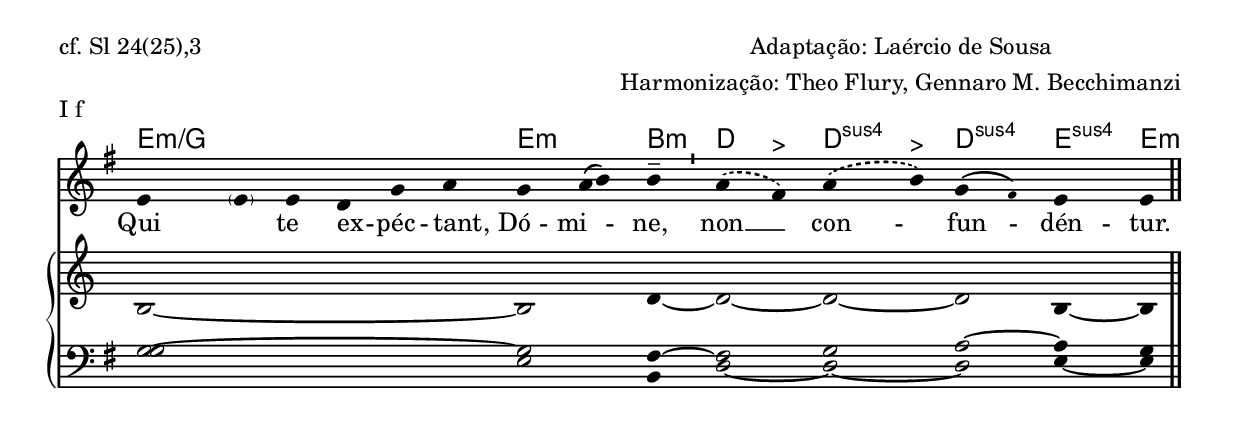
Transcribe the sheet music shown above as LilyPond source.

\version "2.24.1"

\include "gregorian.ly"
\include "../../../modules/lilypond/neums.ily"
\include "../../../modules/lilypond/spacing.ily"
\include "../../../modules/lilypond/layout.ily"
\include "../../../modules/lilypond/lyrics.ily"
\include "../../../modules/lilypond/symbols.ily"

antiphonChant = \relative c' {
  \AntiphonSignature
  \key d \minor
  \C d \Cp d d c f g f \CC g a \E a
  \divisioMinima
  \C_L g e \C_L g a \CL f e \C d d
  \finalis
}

antiphonOrganRight = \relative c' {
  \AntiphonSignature
  a2*3~ a2*3/2 c4~
  c2~ c~ c a4~ a
  \finalis
}

antiphonOrganLeft = \relative c {
  \AntiphonSignature
  \clef bass
  \key d \minor
  f2*3~ f2*3/2 e4~
  e2 f g~ g4 f
  \finalis
}

antiphonOrganPedal = \relative c {
  \AntiphonSignature
  \tweak X-offset #1.2 f2*3 d2*3/2 a4
  c2~ c~ c d4~ d
}

antiphonChords = \chordmode {
  d2*3:m/f d2*3/2:m a4:m
  c2 c:sus4 c:sus4 d4:sus4 d:m
}

antiphonLyrics = \lyricmode {
  Qui _ te ex -- péc -- tant, Dó -- mi -- ne,
  non __ con -- fun -- dén -- tur.
}

antiphonLyricsPt = \lyricmode {
  Os que vos es -- pe -- ram, ó Se -- nhor,
  \MelismaOff não se -- rão con -- \MelismaOn fun -- di -- dos.
}

\GregorianTranscriptionLayout

\header {
  meter = "cf. Sl 24(25),3"
  arranger = \markup {
    \center-column {
      "Adaptação: Laércio de Sousa"
      \line { "Harmonização: Theo Flury, Gennaro M. Becchimanzi" }
    }
  }
}

chantPart = \new GregorianTranscriptionStaff <<
  \new GregorianTranscriptionVoice = "antiphon" {
    \antiphonChant
  }

  \new GregorianTranscriptionLyrics \lyricsto "antiphon" \antiphonLyrics
  \new GregorianTranscriptionAltLyrics \lyricsto "antiphon" \antiphonLyricsPt
>>

organPart = \new PianoStaff <<
  \new GregorianTranscriptionStaff = "right" <<
    %\new GregorianTranscriptionVoice { \voiceOne \antiphonChant }
    \new GregorianTranscriptionVoice { \voiceTwo \antiphonOrganRight }
  >>

  \new GregorianTranscriptionStaff = "left+pedal" <<
    \new GregorianTranscriptionVoice { \voiceOne \antiphonOrganLeft }
    \new GregorianTranscriptionVoice { \voiceTwo \antiphonOrganPedal }
  >>
>>

chordsPart = \new ChordNames {
  \antiphonChords
}

\score {
  \header {
    piece = "I f"
  }

  \transpose f g <<
    \chordsPart
    \chantPart
    \organPart
  >>
}